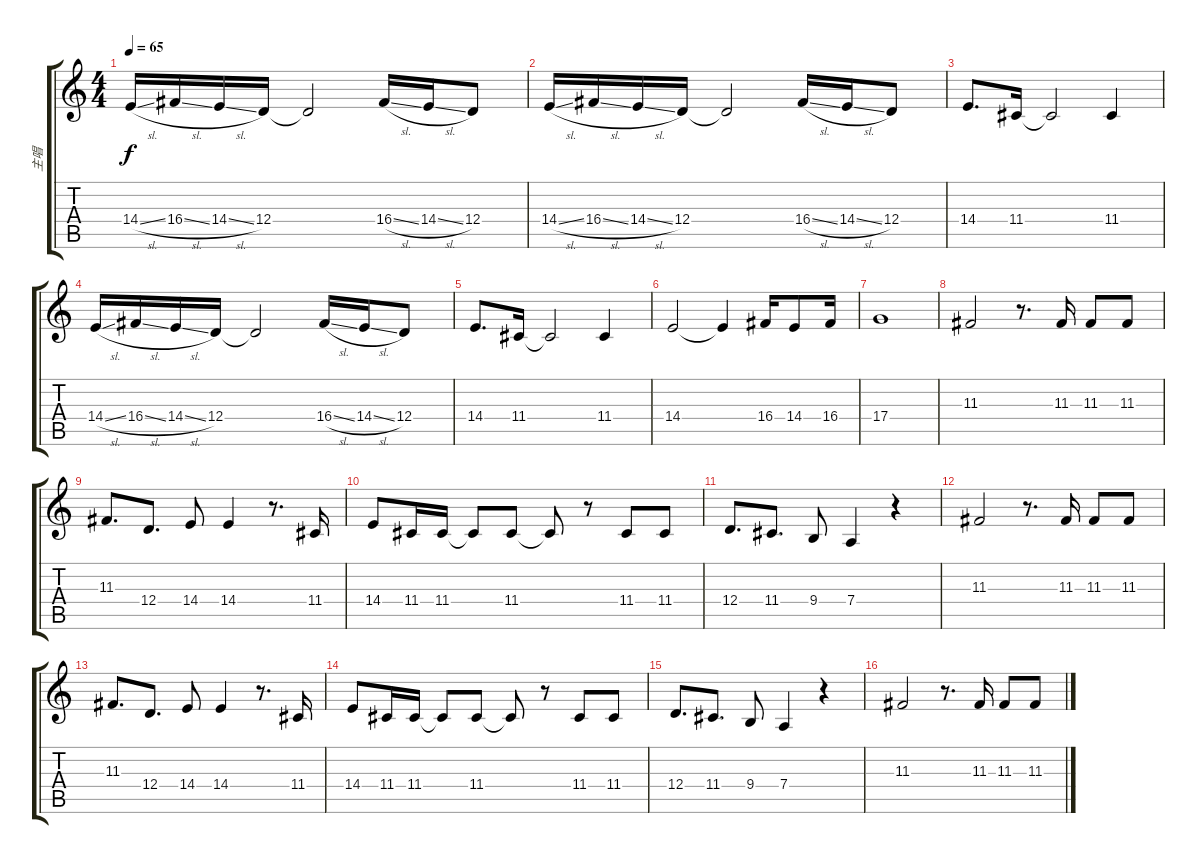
\track ("主唱" "主唱") {instrument cello}
\staff {score tabs}
\tuning (E4 B3 G3 D3 A2 E2) {hide}
\ts (4 4)
\tempo 65
\clef g2
\ks c
14.4{sl}.16{dy f} 16.4{sl}.16 14.4{sl}.16 12.4.16 12.4{t}.2 16.4{sl}.16 14.4{sl}.16 12.4.8 |
14.4{sl}.16 16.4{sl}.16 14.4{sl}.16 12.4.16 12.4{t}.2 16.4{sl}.16 14.4{sl}.16 12.4.8 |
14.4.8{d} 11.4.16 11.4{t}.2 11.4.4 |
14.4{sl}.16 16.4{sl}.16 14.4{sl}.16 12.4.16 12.4{t}.2 16.4{sl}.16 14.4{sl}.16 12.4.8 |
14.4.8{d} 11.4.16 11.4{t}.2 11.4.4 |
14.4.2 14.4{t}.4 16.4.16 14.4.8 16.4.16 |
17.4.1 |
11.3.2 r.8{d} 11.3.16 11.3.8 11.3.8 |
11.3.8{d} 12.4.8{d} 14.4.8 14.4.4 r.8{d} 11.4.16 |
14.4.8 11.4.16 11.4.16 11.4{t}.8 11.4.8 11.4{t}.8 r.8 11.4.8 11.4.8 |
12.4.8{d} 11.4.8{d} 9.4.8 7.4.4 r.4 |
11.3.2 r.8{d} 11.3.16 11.3.8 11.3.8 |
11.3.8{d} 12.4.8{d} 14.4.8 14.4.4 r.8{d} 11.4.16 |
14.4.8 11.4.16 11.4.16 11.4{t}.8 11.4.8 11.4{t}.8 r.8 11.4.8 11.4.8 |
12.4.8{d} 11.4.8{d} 9.4.8 7.4.4 r.4 |
11.3.2 r.8{d} 11.3.16 11.3.8 11.3.8
